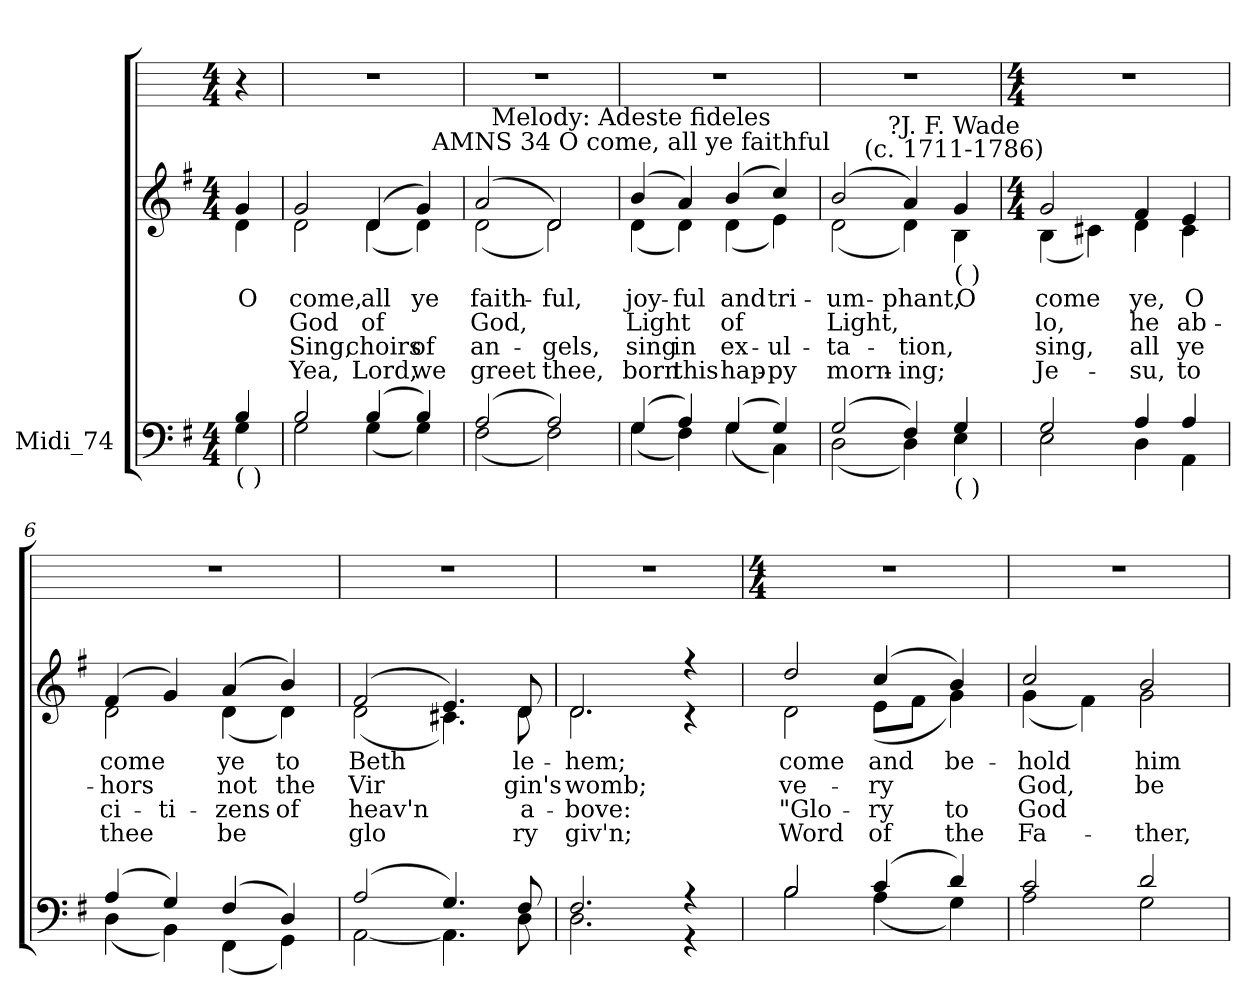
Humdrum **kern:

**kern	**kern	**text	**text	**text	**text	**kern
*part3	*part2	*part2	*part2	*part2	*part2	*part1
*staff3	*staff2	*staff2	*staff2	*staff2	*staff2	*staff1
*I"Midi_74	*	*	*	*	*	*
*clefF4	*clefG2	*	*	*	*	*
*k[f#]	*k[f#]	*	*	*	*	*
*G:	*G:	*	*	*	*	*
*M4/4	*M4/4	*	*	*	*	*M4/4
=	=	=	=	=	=	=
*^	*	*	*	*	*	*
!	!	!LO:TX:b:t=(   )	!	!	!	!	!
!	!	!LO:TX:a:cj:t=Translated from\n18th-century Latin	!	!	!	!	!
!LO:TX:b:t=(   )	!	!	!	!	!	!	!
!	!	!	!LO:LY:b	!	!	!	!
*	*	*^	*	*	*	*	*
4B/	4G\	4g/	4d\	O	.	.	.	4r
=1	=1	=1	=1	=1	=1	=1	=1	=1
!	!	!	!	!LO:LY:b	!LO:LY:b	!LO:LY:b	!LO:LY:b	!
2B/	2G\	2g/	2d\	come,	God	Sing,	Yea,	1r
!	!	!	!	!LO:LY:b	!LO:LY:b	!LO:LY:b	!LO:LY:b	!
(>4B/	(<4G\	(>4d/	(<4d\	all	of	choirs	Lord,	.
!	!	!	!	!LO:LY:b	!	!LO:LY:b	!LO:LY:b	!
4B/)	4G\)	4g/)	4d\)	ye	.	of	we	.
=2	=2	=2	=2	=2	=2	=2	=2	=2
!	!	!	!	!LO:LY:b	!LO:LY:b	!LO:LY:b	!LO:LY:b	!
(>2A/	(<2F#\	(>2a/	(<2d\	faith-	-God,	an-	-greet	1r
!	!	!	!	!LO:LY:b	!	!LO:LY:b	!LO:LY:b	!
2A/)	2F#\)	2d/)	2d\)	ful,	.	gels,	thee,	.
=3	=3	=3	=3	=3	=3	=3	=3	=3
!	!	!LO:TX:a:cj:t=AMNS 34 O come, all ye faithful	!	!	!	!	!	!
!	!	!LO:TX:a:cj:t=Melody&colon; Adeste fideles	!	!	!	!	!	!
!	!	!	!	!LO:LY:b	!LO:LY:b	!LO:LY:b	!LO:LY:b	!
(>4G/	(<4G\	(>4b/	(<4d\	joy-	-Light	sing	born	1r
!	!	!	!	!LO:LY:b	!	!LO:LY:b	!LO:LY:b	!
4A/)	4F#\)	4a/)	4d\)	ful	.	in	this	.
!	!	!	!	!LO:LY:b	!LO:LY:b	!LO:LY:b	!LO:LY:b	!
(>4G/	(<4G\	(>4b/	(<4d\	and	of	ex-	-hap-	.
!	!	!	!	!LO:LY:b	!	!LO:LY:b	!LO:LY:b	!
4G/)	4C\)	4cc/)	4e\)	-tri-	.	-ul-	-py	.
=4	=4	=4	=4	=4	=4	=4	=4	=4
!	!	!	!	!LO:LY:b	!LO:LY:b	!LO:LY:b	!LO:LY:b	!
(>2G/	(<2D\	(>2b/	(<2d\	um-	-Light,	ta-	-morn-	1r
!	!	!	!	!LO:LY:b	!	!LO:LY:b	!LO:LY:b	!
4F#/)	4D\)	4a/)	4d\)	-phant,	.	tion,	ing;	.
!	!	!LO:TX:b:t=(   )	!	!	!	!	!	!
!	!	!LO:TX:a:cj:t=?J. F. Wade\n(c. 1711-1786)	!	!	!	!	!	!
!LO:TX:b:t=(   )	!	!	!	!	!	!	!	!
!	!	!	!	!LO:LY:b	!	!	!	!
4G/	4E\	4g/	4B	O	.	.	.	.
!!LO:LB:g=z
=5	=5	=5	=5	=5	=5	=5	=5	=5
*	*	*M4/4	*	*	*	*	*	*M4/4
!	!	!	!	!LO:LY:b	!LO:LY:b	!LO:LY:b	!LO:LY:b	!
2G/	2E\	2g/	(<4B\	come	lo,	sing,	Je-	1r
.	.	.	4c#X\)	.	.	.	.	.
!	!	!	!	!LO:LY:b	!LO:LY:b	!LO:LY:b	!LO:LY:b	!
4A/	4D\	4f#/	4d\	-ye,	he	all	su,	.
!	!	!	!	!LO:LY:b	!LO:LY:b	!LO:LY:b	!LO:LY:b	!
4A/	4AA\	4e/	4c#\	O	ab-	-ye	to	.
=6	=6	=6	=6	=6	=6	=6	=6	=6
!	!	!	!	!LO:LY:b	!LO:LY:b	!LO:LY:b	!LO:LY:b	!
(>4A/	(<4D\	(>4f#/	2d\	come	hors	ci-	-thee	1r
!	!	!	!	!	!	!LO:LY:b	!	!
4G/)	4BB\)	4g/)	.	.	.	ti-	.	.
!	!	!	!	!LO:LY:b	!LO:LY:b	!LO:LY:b	!LO:LY:b	!
(>4F#/	(<4FF#\	(>4a/	(<4d\	-ye	not	zens	be	.
!	!	!	!	!LO:LY:b	!LO:LY:b	!LO:LY:b	!	!
4D/)	4GG\)	4b/)	4d\)	to	the	of	.	.
=7	=7	=7	=7	=7	=7	=7	=7	=7
!	!	!	!	!LO:LY:b	!LO:LY:b	!LO:LY:b	!LO:LY:b	!
(>2A/	[2AA\	(>2f#/	(<2d\	Beth	Vir	heav'n	glo	1r
4.G/)	4.AA\]	4.e/)	4.c#X\)	.	.	.	.	.
!	!	!	!	!LO:LY:b	!LO:LY:b	!LO:LY:b	!LO:LY:b	!
8F#/	8D\	8d/	8d\	le-	-gin's	a-	-ry	.
=8	=8	=8	=8	=8	=8	=8	=8	=8
!	!	!	!	!LO:LY:b	!LO:LY:b	!LO:LY:b	!LO:LY:b	!
2.F#/	2.D\	2.d/	2.d\	hem;	womb;	bove:	giv'n;	1r
4r	4r	4r	4r	.	.	.	.	.
!!LO:LB:g=z
=9	=9	=9	=9	=9	=9	=9	=9	=9
*	*	*	*	*	*	*	*	*M4/4
!	!	!	!	!LO:LY:b	!LO:LY:b	!LO:LY:b	!LO:LY:b	!
2B/	2B\	2dd/	2d\	come	ve-	-"Glo-	-Word	1r
!	!	!	!	!LO:LY:b	!LO:LY:b	!LO:LY:b	!LO:LY:b	!
(>4c	(<4A\	(>4cc/	(<8e\L	and	ry	ry	of	.
.	.	.	8f#\J	.	.	.	.	.
!	!	!	!	!LO:LY:b	!	!LO:LY:b	!LO:LY:b	!
4d)	4G\)	4b/)	4g\)	be-	.	-to	the	.
=10	=10	=10	=10	=10	=10	=10	=10	=10
!	!	!	!	!LO:LY:b	!LO:LY:b	!LO:LY:b	!LO:LY:b	!
2c	2A\	2cc/	(<4g\	hold	God,	God	Fa-	1r
.	.	.	4f#\)	.	.	.	.	.
!	!	!	!	!LO:LY:b	!LO:LY:b	!	!LO:LY:b	!
2d	2G\	2b/	2g\	-him	be-	.	-ther,	.
*v	*v	*	*	*	*	*	*	*
*	*v	*v	*	*	*	*	*
=	=	=	=	=	=	=
*-	*-	*-	*-	*-	*-	*-
